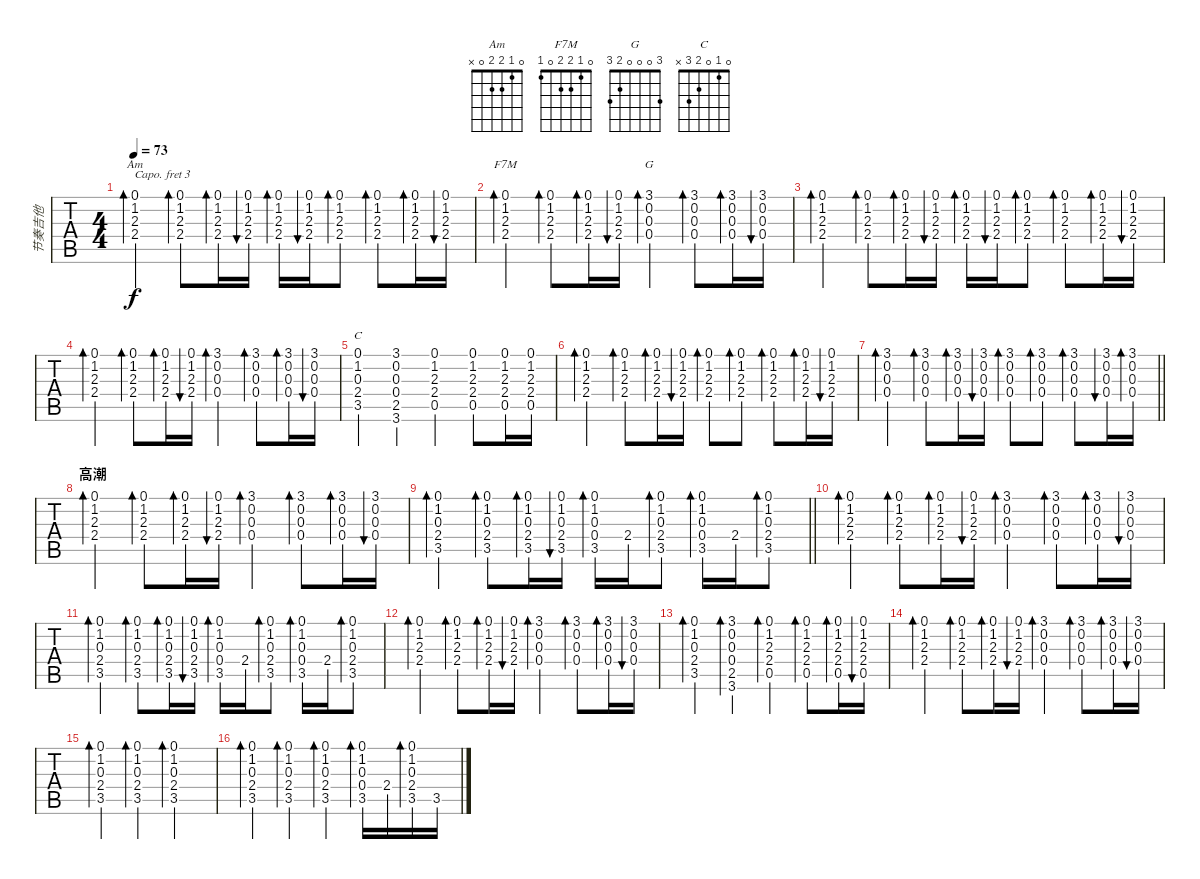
\track ("节奏吉他" "节奏吉他") {instrument acousticguitarsteel}
\staff {tabs}
\capo 3
\tuning (E4 B3 G3 D3 A2 E2) {hide}
\chord ("Am" 0 1 2 2 0 x)
\chord ("F7M" 0 1 2 2 0 1)
\chord ("G" 3 0 0 0 2 3)
\chord ("C" 0 1 0 2 3 x)
\ts (4 4)
\tempo 73
\clef g2
\ks c
(0.1 1.2 2.3 2.4).4{bd 30 ch "Am" dy f} (0.1 1.2 2.3 2.4).8{bd 30} (0.1 1.2 2.3 2.4).16{bd 30} (0.1 1.2 2.3 2.4).16{bu 30} (0.1 1.2 2.3 2.4).16{bd 30} (0.1 1.2 2.3 2.4).16{bu 30} (0.1 1.2 2.3 2.4).8{bd 30} (0.1 1.2 2.3 2.4).8{bd 30} (0.1 1.2 2.3 2.4).16{bd 30} (0.1 1.2 2.3 2.4).16{bu 30} |
(0.1 1.2 2.3 2.4).4{bd 30 ch "F7M"} (0.1 1.2 2.3 2.4).8{bd 30} (0.1 1.2 2.3 2.4).16{bd 30} (0.1 1.2 2.3 2.4).16{bu 30} (3.1 0.2 0.3 0.4).4{bd 30 ch "G"} (3.1 0.2 0.3 0.4).8{bd 30} (3.1 0.2 0.3 0.4).16{bd 30} (3.1 0.2 0.3 0.4).16{bu 30} |
(0.1 1.2 2.3 2.4).4{bd 30} (0.1 1.2 2.3 2.4).8{bd 30} (0.1 1.2 2.3 2.4).16{bd 30} (0.1 1.2 2.3 2.4).16{bu 30} (0.1 1.2 2.3 2.4).16{bd 30} (0.1 1.2 2.3 2.4).16{bu 30} (0.1 1.2 2.3 2.4).8{bd 30} (0.1 1.2 2.3 2.4).8{bd 30} (0.1 1.2 2.3 2.4).16{bd 30} (0.1 1.2 2.3 2.4).16{bu 30} |
(0.1 1.2 2.3 2.4).4{bd 30} (0.1 1.2 2.3 2.4).8{bd 30} (0.1 1.2 2.3 2.4).16{bd 30} (0.1 1.2 2.3 2.4).16{bu 30} (3.1 0.2 0.3 0.4).4{bd 30} (3.1 0.2 0.3 0.4).8{bd 30} (3.1 0.2 0.3 0.4).16{bd 30} (3.1 0.2 0.3 0.4).16{bu 30} |
(0.1 1.2 0.3 2.4 3.5).4{ch "C"} (3.1 0.2 0.3 0.4 2.5 3.6).4 (0.1 1.2 2.3 2.4 0.5).4 (0.1 1.2 2.3 2.4 0.5).8 (0.1 1.2 2.3 2.4 0.5).16 (0.1 1.2 2.3 2.4 0.5).16 |
(0.1 1.2 2.3 2.4).4{bd 30} (0.1 1.2 2.3 2.4).8{bd 30} (0.1 1.2 2.3 2.4).16{bd 30} (0.1 1.2 2.3 2.4).16{bu 30} (0.1 1.2 2.3 2.4).8{bd 30} (0.1 1.2 2.3 2.4).8{bd 30} (0.1 1.2 2.3 2.4).8{bd 30} (0.1 1.2 2.3 2.4).16{bd 30} (0.1 1.2 2.3 2.4).16{bu 30} |
\barLineRight lightlight
(3.1 0.2 0.3 0.4).4{bd 30} (3.1 0.2 0.3 0.4).8{bd 30} (3.1 0.2 0.3 0.4).16{bd 30} (3.1 0.2 0.3 0.4).16{bu 30} (3.1 0.2 0.3 0.4).8{bd 30} (3.1 0.2 0.3 0.4).8{bd 30} (3.1 0.2 0.3 0.4).8{bd 30} (3.1 0.2 0.3 0.4).16{bu 30} (3.1 0.2 0.3 0.4).16{bd 30} |
\section ("" "高潮")
(0.1 1.2 2.3 2.4).4{bd 30} (0.1 1.2 2.3 2.4).8{bd 30} (0.1 1.2 2.3 2.4).16{bd 30} (0.1 1.2 2.3 2.4).16{bu 30} (3.1 0.2 0.3 0.4).4{bd 30} (3.1 0.2 0.3 0.4).8{bd 30} (3.1 0.2 0.3 0.4).16{bd 30} (3.1 0.2 0.3 0.4).16{bu 30} |
\barLineRight lightlight
(0.1 1.2 0.3 2.4 3.5).4{bd 30} (0.1 1.2 0.3 2.4 3.5).8{bd 30} (0.1 1.2 0.3 2.4 3.5).16{bd 30} (0.1 1.2 0.3 2.4 3.5).16{bu 30} (0.1 1.2 0.3 0.4 3.5).16{bd 30} 2.4.16 (0.1 1.2 0.3 2.4 3.5).8{bd 30} (0.1 1.2 0.3 0.4 3.5).16{bd 30} 2.4.16 (0.1 1.2 0.3 2.4 3.5).8{bd 30} |
(0.1 1.2 2.3 2.4).4{bd 30} (0.1 1.2 2.3 2.4).8{bd 30} (0.1 1.2 2.3 2.4).16{bd 30} (0.1 1.2 2.3 2.4).16{bu 30} (3.1 0.2 0.3 0.4).4{bd 30} (3.1 0.2 0.3 0.4).8{bd 30} (3.1 0.2 0.3 0.4).16{bd 30} (3.1 0.2 0.3 0.4).16{bu 30} |
(0.1 1.2 0.3 2.4 3.5).4{bd 30} (0.1 1.2 0.3 2.4 3.5).8{bd 30} (0.1 1.2 0.3 2.4 3.5).16{bd 30} (0.1 1.2 0.3 2.4 3.5).16{bu 30} (0.1 1.2 0.3 0.4 3.5).16{bd 30} 2.4.16 (0.1 1.2 0.3 2.4 3.5).8{bd 30} (0.1 1.2 0.3 0.4 3.5).16{bd 30} 2.4.16 (0.1 1.2 0.3 2.4 3.5).8{bd 30} |
(0.1 1.2 2.3 2.4).4{bd 30} (0.1 1.2 2.3 2.4).8{bd 30} (0.1 1.2 2.3 2.4).16{bd 30} (0.1 1.2 2.3 2.4).16{bu 30} (3.1 0.2 0.3 0.4).4{bd 30} (3.1 0.2 0.3 0.4).8{bd 30} (3.1 0.2 0.3 0.4).16{bd 30} (3.1 0.2 0.3 0.4).16{bu 30} |
(0.1 1.2 0.3 2.4 3.5).4{bd 30} (3.1 0.2 0.3 0.4 2.5 3.6).4{bd 30} (0.1 1.2 2.3 2.4 0.5).4{bd 30} (0.1 1.2 2.3 2.4 0.5).8{bd 30} (0.1 1.2 2.3 2.4 0.5).16{bd 30} (0.1 1.2 2.3 2.4 0.5).16{bu 30} |
(0.1 1.2 2.3 2.4).4{bd 30} (0.1 1.2 2.3 2.4).8{bd 30} (0.1 1.2 2.3 2.4).16{bd 30} (0.1 1.2 2.3 2.4).16{bu 30} (3.1 0.2 0.3 0.4).4{bd 30} (3.1 0.2 0.3 0.4).8{bd 30} (3.1 0.2 0.3 0.4).16{bd 30} (3.1 0.2 0.3 0.4).16{bu 30} |
(0.1 1.2 0.3 2.4 3.5).4{bd 30} (0.1 1.2 0.3 2.4 3.5).4{bd 30} (0.1 1.2 0.3 2.4 3.5).2{bd 30} |
(0.1 1.2 0.3 2.4 3.5).4{bd 120} (0.1 1.2 0.3 2.4 3.5).4{bd 30} (0.1 1.2 0.3 2.4 3.5).4{bd 30} (0.1 1.2 0.3 0.4 3.5).16{bd 30} 2.4.16 (0.1 1.2 0.3 2.4 3.5).16{bd 30} 3.5.16
